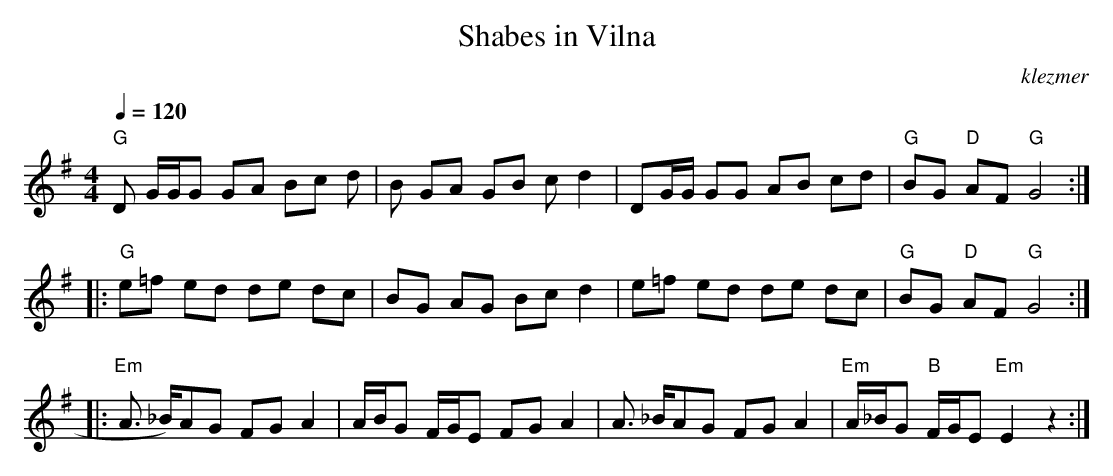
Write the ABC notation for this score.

X:1
T:Shabes in Vilna
O:klezmer
M:4/4
L:1/8
Q:1/4=120
K:G
V:1
"G" D G/G/G GA Bc d|B GA GB cd2 |DG/G/ GG AB cd |"G" BG "D" AF "G" G4 :| |:
"G" e=f ed de dc |BG AG Bc d2 |e=f ed de dc |"G" BG "D" AF "G" G4 :| |:
"Em" A3/2 _B/)AG FG A2 |A/B/G F/G/E FG A2 |A3/2 _B/AG FG A2 |"Em" A/_B/G "B" F/G/E "Em" E2 z2 :|
